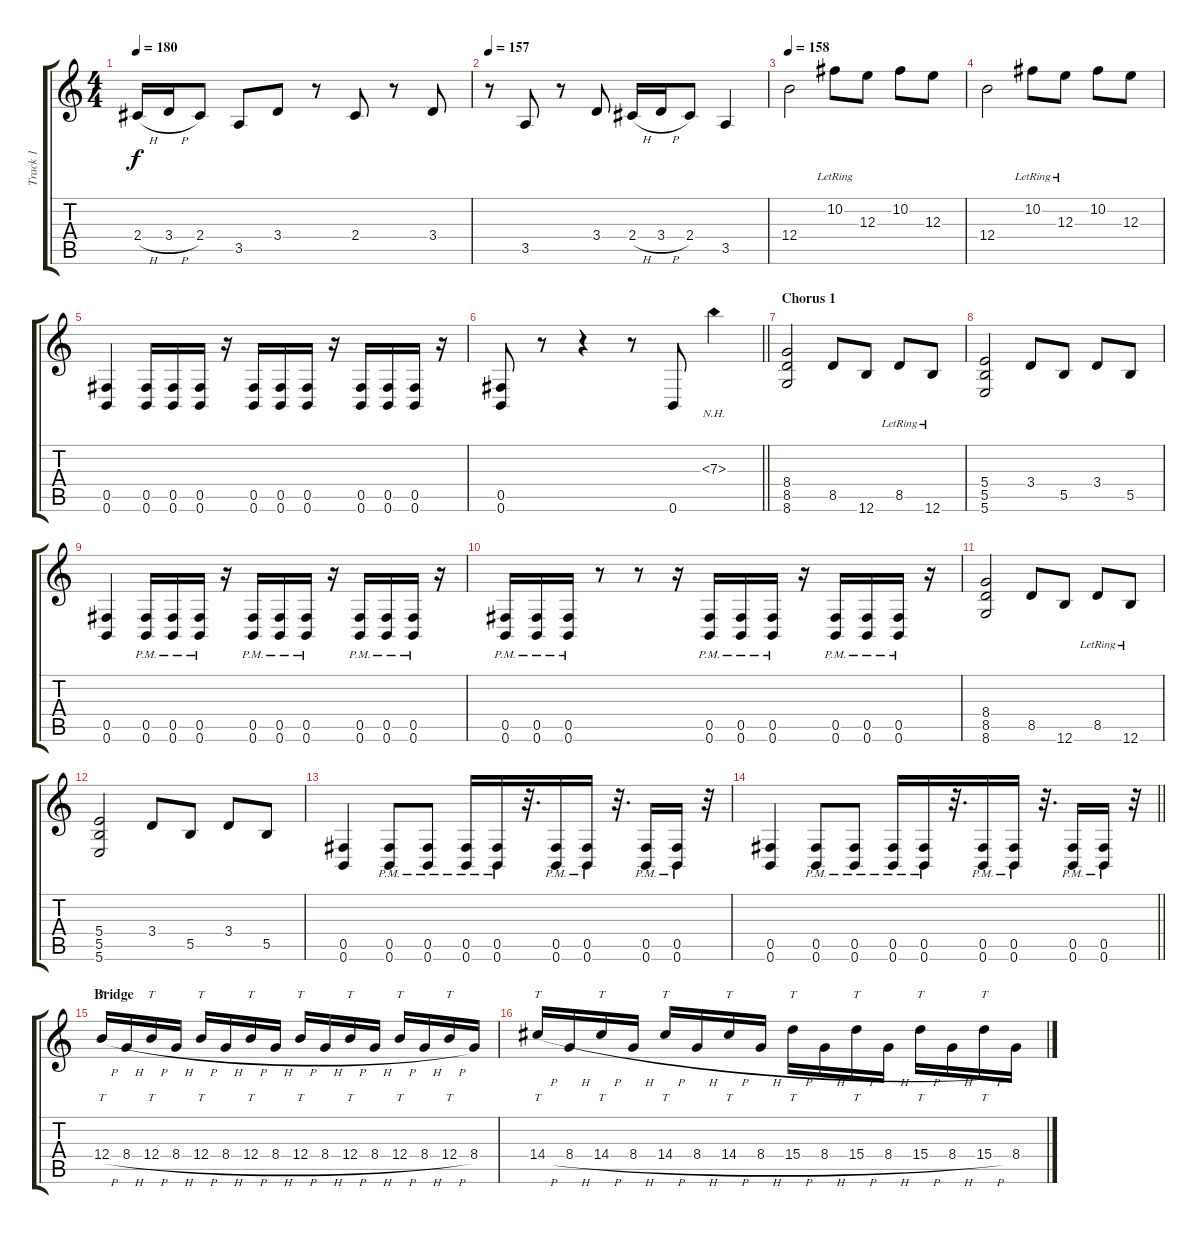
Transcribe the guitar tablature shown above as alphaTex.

\track ("Track 1" "Track 1") {instrument distortionguitar}
\staff {score tabs}
\tuning (Db4 Ab3 E3 B2 Gb2 B1) {hide}
\ts (4 4)
\tempo 180
\clef g2
\ks c
2.4{h}.16{dy f} 3.4{h}.16 2.4.8 3.5.8 3.4.8 r.8 2.4.8 r.8 3.4.8 |
\tempo 157
r.8 3.5.8 r.8 3.4.8 2.4{h}.16 3.4{h}.16 2.4.8 3.5.4 |
\tempo 158
12.4.2 10.2{lr}.8 12.3.8 10.2.8 12.3.8 |
12.4.2 10.2{lr}.8 12.3{lr}.8 10.2.8 12.3.8 |
(0.5 0.6).4 (0.5 0.6).16 (0.5 0.6).16 (0.5 0.6).16 r.16 (0.5 0.6).16 (0.5 0.6).16 (0.5 0.6).16 r.16 (0.5 0.6).16 (0.5 0.6).16 (0.5 0.6).16 r.16 |
\barLineRight lightlight
(0.5 0.6).8 r.8 r.4 r.8 0.6.8 7.3{nh}.4 |
\section ("" "Chorus 1")
(8.4 8.5 8.6).2 8.5.8 12.6.8 8.5{lr}.8 12.6{lr}.8 |
(5.4 5.5 5.6).2 3.4.8 5.5.8 3.4.8 5.5.8 |
(0.5 0.6).4 (0.5 0.6{pm}).16 (0.5 0.6{pm}).16 (0.5 0.6{pm}).16 r.16 (0.5{pm} 0.6{pm}).16 (0.5{pm} 0.6{pm}).16 (0.5{pm} 0.6{pm}).16 r.16 (0.5{pm} 0.6{pm}).16 (0.5{pm} 0.6{pm}).16 (0.5{pm} 0.6{pm}).16 r.16 |
(0.5{pm} 0.6{pm}).16 (0.5{pm} 0.6{pm}).16 (0.5{pm} 0.6{pm}).16 r.8 r.8 r.16 (0.5{pm} 0.6{pm}).16 (0.5{pm} 0.6{pm}).16 (0.5{pm} 0.6{pm}).16 r.16 (0.5{pm} 0.6{pm}).16 (0.5{pm} 0.6{pm}).16 (0.5{pm} 0.6{pm}).16 r.16 |
(8.4 8.5 8.6).2 8.5.8 12.6.8 8.5{lr}.8 12.6{lr}.8 |
(5.4 5.5 5.6).2 3.4.8 5.5.8 3.4.8 5.5.8 |
(0.5 0.6).4 (0.5{pm} 0.6{pm}).8 (0.5{pm} 0.6{pm}).8 (0.5{pm} 0.6{pm}).16 (0.5{pm} 0.6{pm}).16 r.32{d} (0.5{pm} 0.6{pm}).16 (0.5{pm} 0.6{pm}).16 r.32{d} (0.5{pm} 0.6{pm}).16 (0.5{pm} 0.6{pm}).16 r.32 |
\barLineRight lightlight
(0.5 0.6).4 (0.5{pm} 0.6{pm}).8 (0.5{pm} 0.6{pm}).8 (0.5{pm} 0.6{pm}).16 (0.5{pm} 0.6{pm}).16 r.32{d} (0.5{pm} 0.6{pm}).16 (0.5{pm} 0.6{pm}).16 r.32{d} (0.5{pm} 0.6{pm}).16 (0.5{pm} 0.6{pm}).16 r.32 |
\section ("" "Bridge")
12.4{h}.16{tt} 8.4{h}.16 12.4{h}.16{tt} 8.4{h}.16 12.4{h}.16{tt} 8.4{h}.16 12.4{h}.16{tt} 8.4{h}.16 12.4{h}.16{tt} 8.4{h}.16 12.4{h}.16{tt} 8.4{h}.16 12.4{h}.16{tt} 8.4{h}.16 12.4{h}.16{tt} 8.4.16 |
14.4{h}.16{tt} 8.4{h}.16 14.4{h}.16{tt} 8.4{h}.16 14.4{h}.16{tt} 8.4{h}.16 14.4{h}.16{tt} 8.4{h}.16 15.4{h}.16{tt} 8.4{h}.16 15.4{h}.16{tt} 8.4{h}.16 15.4{h}.16{tt} 8.4{h}.16 15.4{h}.16{tt} 8.4.16
